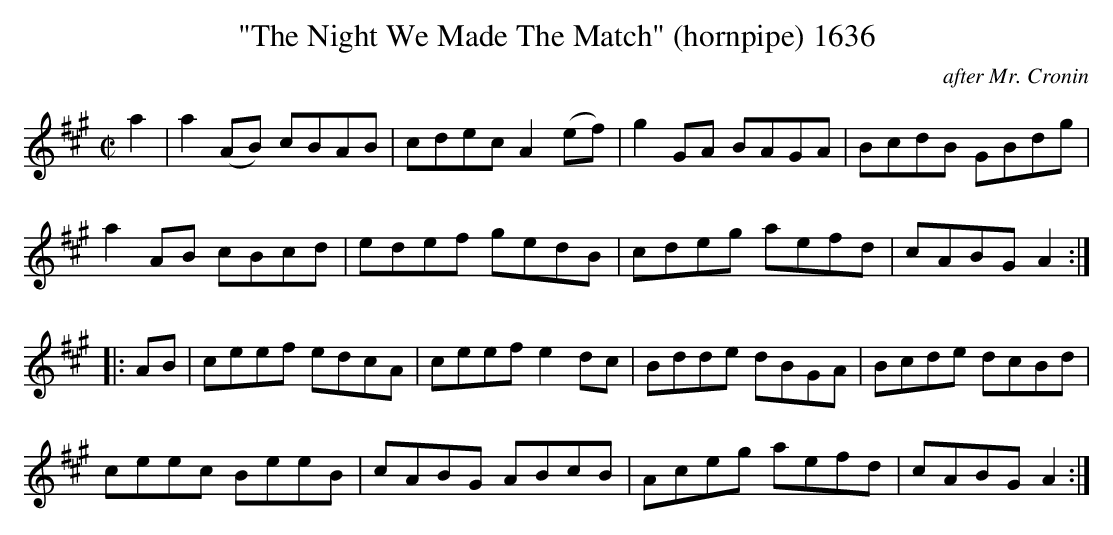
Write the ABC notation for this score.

X:1
T:"The Night We Made The Match" (hornpipe) 1636
C:after Mr. Cronin
BRENNAN July 2003 (HTTP://WWW.SOSYOURMOM.COM)
M:C|
L:1/8
K:A
a2|a2(AB) cBAB|cdec A2(ef)|g2GA BAGA|BcdB GBdg|
a2AB cBcd|edef gedB|cdeg aefd|cABG A2:|
|:AB|ceef edcA|ceef e2dc|Bdde dBGA|Bcde dcBd|
ceec BeeB|cABG ABcB|Aceg aefd|cABG A2:|
